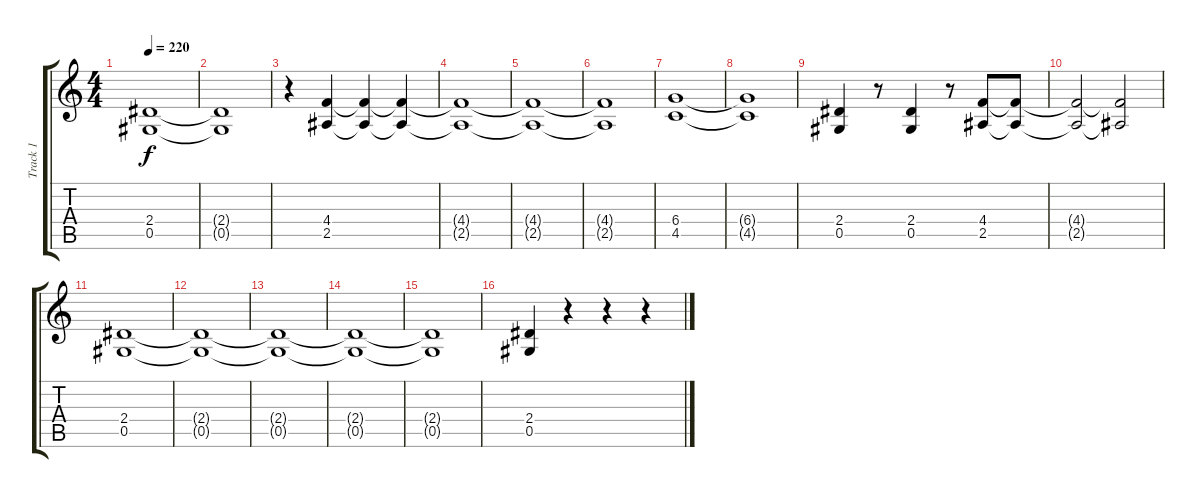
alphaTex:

\track ("Track 1" "Track 1") {instrument distortionguitar}
\staff {score tabs}
\tuning (Eb4 Bb3 Gb3 Db3 Ab2 Eb2) {hide}
\ts (4 4)
\tempo 220
\clef g2
\ks c
(2.4{t} 0.5{t}).1{dy f} |
(2.4{t} 0.5{t}).1 |
r.4 (4.4 2.5).4 (4.4{t} 2.5{t}).4 (4.4{t} 2.5{t}).4 |
(4.4{t} 2.5{t}).1 |
(4.4{t} 2.5{t}).1 |
(4.4{t} 2.5{t}).1 |
(6.4 4.5).1 |
(6.4{t} 4.5{t}).1 |
(2.4 0.5).4 r.8 (2.4 0.5).4 r.8 (4.4 2.5).8 (4.4{t} 2.5{t}).8 |
(4.4{t} 2.5{t}).2 (4.4{t} 2.5{t}).2 |
(2.4 0.5).1 |
(2.4{t} 0.5{t}).1 |
(2.4{t} 0.5{t}).1 |
(2.4{t} 0.5{t}).1 |
(2.4{t} 0.5{t}).1 |
(2.4 0.5).4 r.4 r.4 r.4
